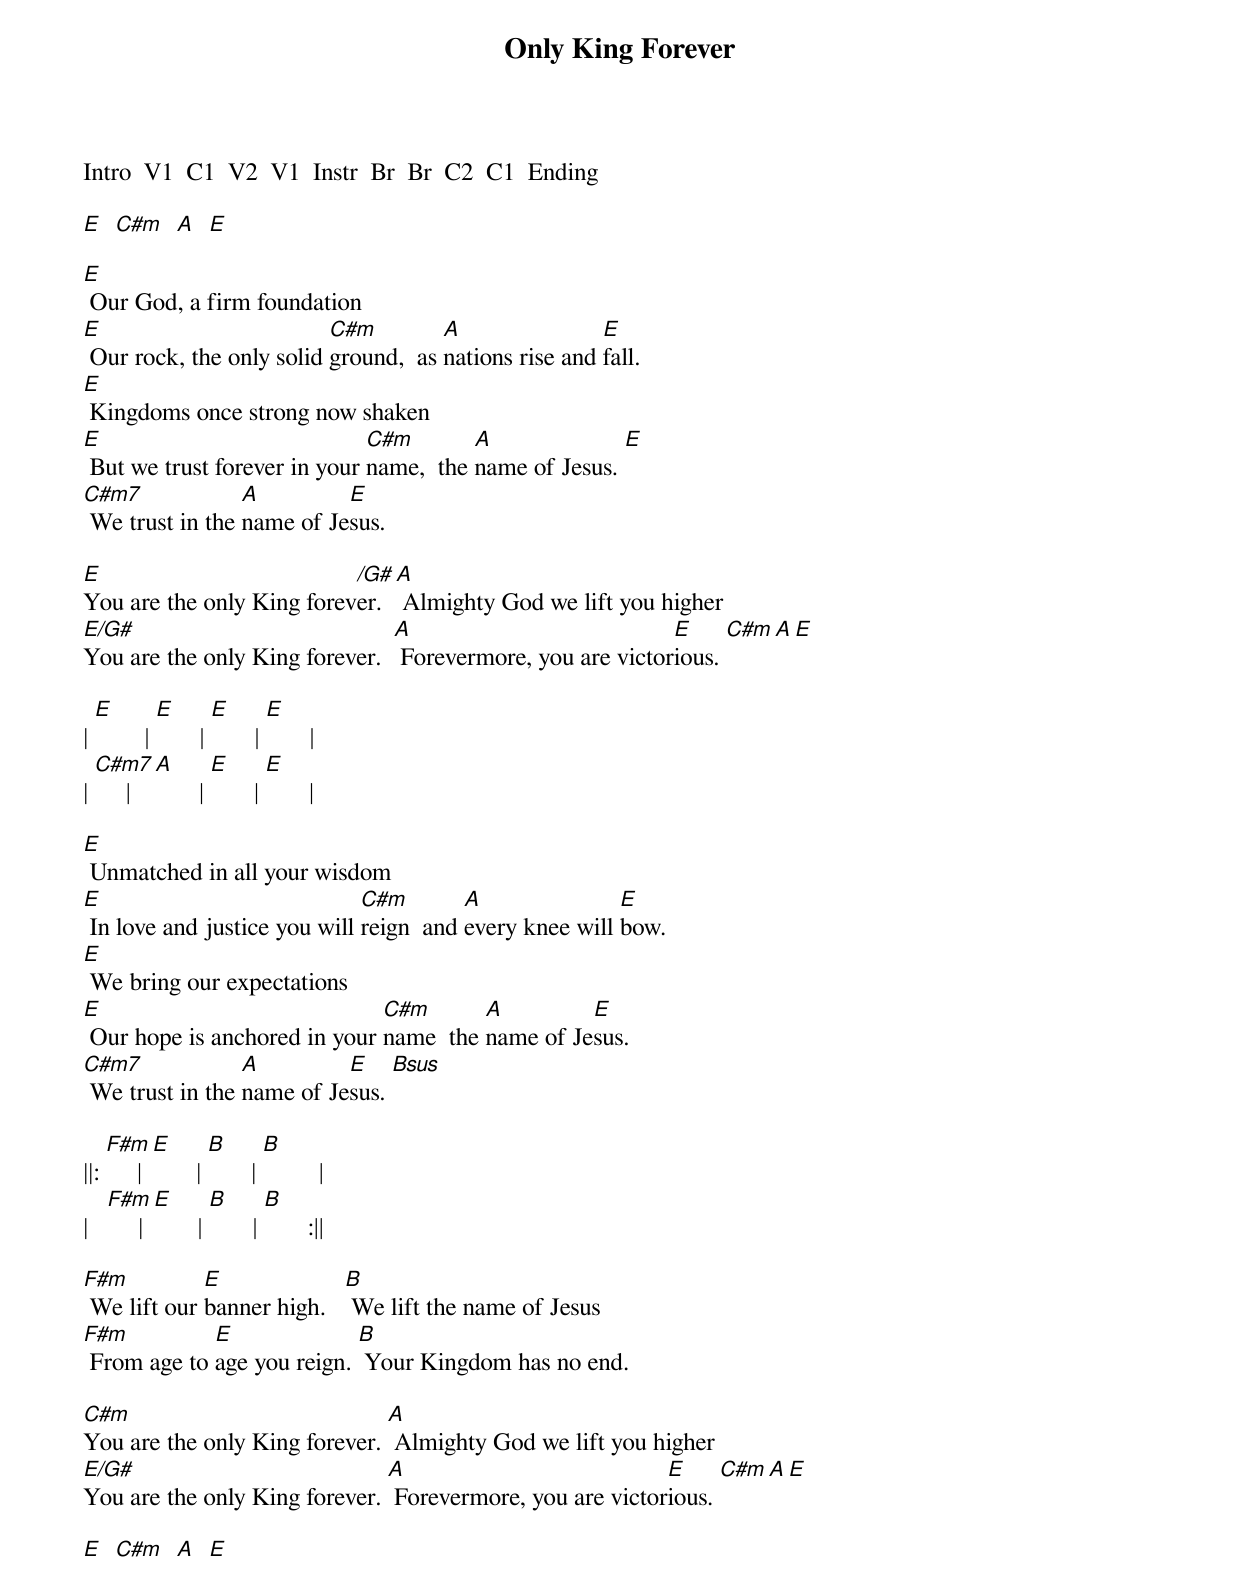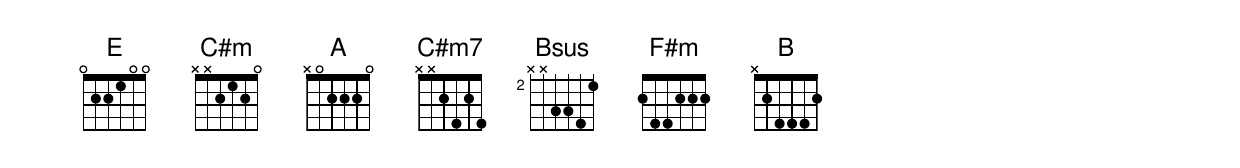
{title: Only King Forever}
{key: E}
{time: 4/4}
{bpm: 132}
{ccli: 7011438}
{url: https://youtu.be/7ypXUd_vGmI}
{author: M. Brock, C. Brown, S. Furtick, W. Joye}
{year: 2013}
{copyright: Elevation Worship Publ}

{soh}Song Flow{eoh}
Intro  V1  C1  V2  V1  Instr  Br  Br  C2  C1  Ending

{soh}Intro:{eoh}
[E]  [C#m]  [A]  [E]

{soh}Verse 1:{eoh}
[E] Our God, a firm foundation
[E] Our rock, the only solid [C#m]ground,  as [A]nations rise and [E]fall.
[E] Kingdoms once strong now shaken
[E] But we trust forever in your [C#m]name,  the [A]name of Jesus. [E]
[C#m7] We trust in the [A]name of Je[E]sus.

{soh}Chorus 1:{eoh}
[E]You are the only King forev[/G#]er. [A] Almighty God we lift you higher
[E/G#]You are the only King forever.  [A] Forevermore, you are victor[E]ious. [C#m][A][E]

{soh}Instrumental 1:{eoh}
| [E]        | [E]       | [E]       | [E]       |
| [C#m7]     | [A]       | [E]       | [E]       |

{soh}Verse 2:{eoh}
[E] Unmatched in all your wisdom
[E] In love and justice you will [C#m]reign  and [A]every knee will [E]bow.
[E] We bring our expectations
[E] Our hope is anchored in your [C#m]name  the [A]name of Je[E]sus.
[C#m7] We trust in the [A]name of Je[E]sus. [Bsus]

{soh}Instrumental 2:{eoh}
||: [F#m]     | [E]       | [B]       | [B]         |
|   [F#m]     | [E]       | [B]       | [B]       :||

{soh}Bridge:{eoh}
[F#m] We lift our [E]banner high.   [B] We lift the name of Jesus
[F#m] From age to [E]age you reign. [B] Your Kingdom has no end.

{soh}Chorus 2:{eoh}
[C#m]You are the only King forever. [A] Almighty God we lift you higher
[E/G#]You are the only King forever. [A] Forevermore, you are victor[E]ious. [C#m][A][E]

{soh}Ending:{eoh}
[E]  [C#m]  [A]  [E]
